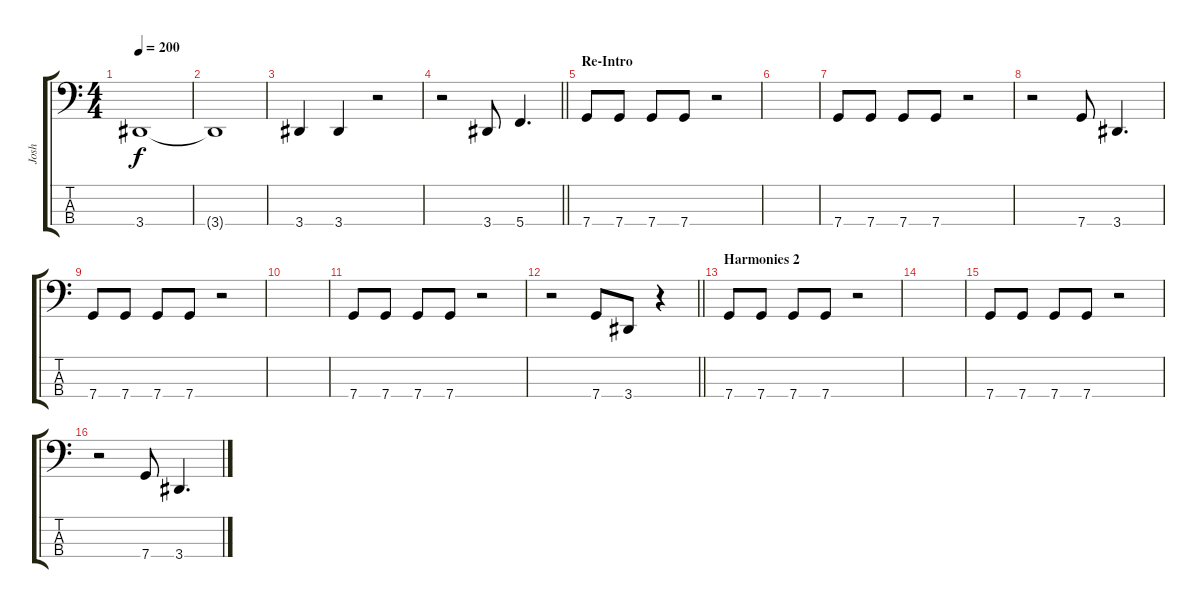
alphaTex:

\track ("Josh" "Josh") {instrument electricbasspick}
\staff {score tabs}
\tuning (F2 C2 G1 C1) {hide}
\ts (4 4)
\section ("" "")
\tempo 200
\clef f4
\ks c
3.4{t}.1{dy f} |
3.4{t}.1 |
3.4.4 3.4.4 r.2 |
\barLineRight lightlight
r.2 3.4.8 5.4.4{d} |
\section ("" "Re-Intro")
7.4.8 7.4.8 7.4.8 7.4.8 r.2 |
|
7.4.8 7.4.8 7.4.8 7.4.8 r.2 |
r.2 7.4.8 3.4.4{d} |
7.4.8 7.4.8 7.4.8 7.4.8 r.2 |
|
7.4.8 7.4.8 7.4.8 7.4.8 r.2 |
\barLineRight lightlight
r.2 7.4.8 3.4.8 r.4 |
\section ("" "Harmonies 2")
7.4.8 7.4.8 7.4.8 7.4.8 r.2 |
|
7.4.8 7.4.8 7.4.8 7.4.8 r.2 |
r.2 7.4.8 3.4.4{d}
